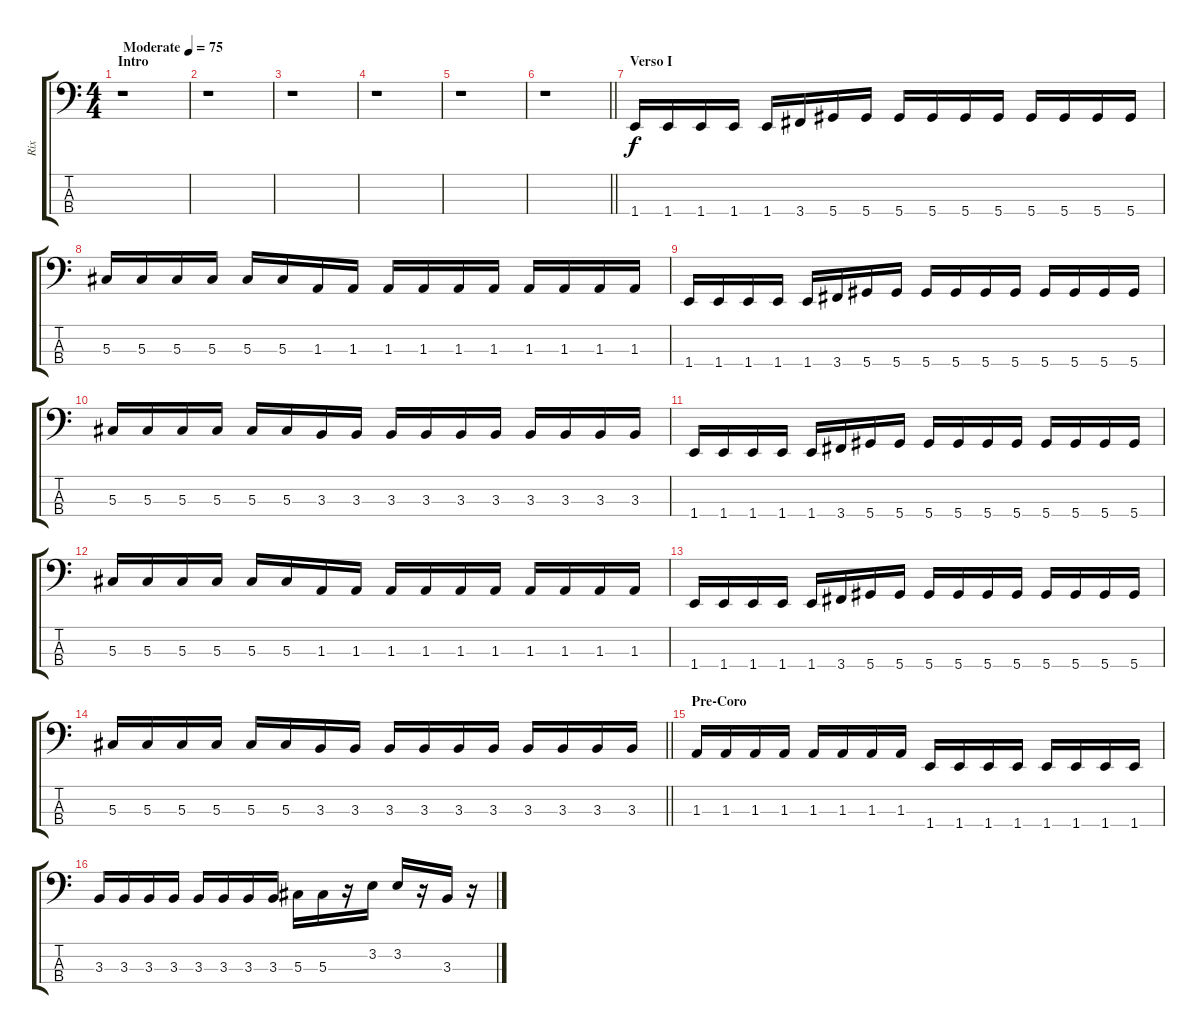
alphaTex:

\track ("Rix" "Rix") {instrument electricbasspick}
\staff {score tabs}
\tuning (Gb2 Db2 Ab1 Eb1) {hide}
\ts (4 4)
\section ("" "Intro")
\tempo (75 "Moderate")
\clef f4
\ks c
r.1{dy f instrument electricbasspick} |
r.1 |
r.1 |
r.1 |
r.1 |
\barLineRight lightlight
r.1 |
\section ("" "Verso I")
1.4.16 1.4.16 1.4.16 1.4.16 1.4.16 3.4.16 5.4.16 5.4.16 5.4.16 5.4.16 5.4.16 5.4.16 5.4.16 5.4.16 5.4.16 5.4.16 |
5.3.16 5.3.16 5.3.16 5.3.16 5.3.16 5.3.16 1.3.16 1.3.16 1.3.16 1.3.16 1.3.16 1.3.16 1.3.16 1.3.16 1.3.16 1.3.16 |
1.4.16 1.4.16 1.4.16 1.4.16 1.4.16 3.4.16 5.4.16 5.4.16 5.4.16 5.4.16 5.4.16 5.4.16 5.4.16 5.4.16 5.4.16 5.4.16 |
5.3.16 5.3.16 5.3.16 5.3.16 5.3.16 5.3.16 3.3.16 3.3.16 3.3.16 3.3.16 3.3.16 3.3.16 3.3.16 3.3.16 3.3.16 3.3.16 |
1.4.16 1.4.16 1.4.16 1.4.16 1.4.16 3.4.16 5.4.16 5.4.16 5.4.16 5.4.16 5.4.16 5.4.16 5.4.16 5.4.16 5.4.16 5.4.16 |
5.3.16 5.3.16 5.3.16 5.3.16 5.3.16 5.3.16 1.3.16 1.3.16 1.3.16 1.3.16 1.3.16 1.3.16 1.3.16 1.3.16 1.3.16 1.3.16 |
1.4.16 1.4.16 1.4.16 1.4.16 1.4.16 3.4.16 5.4.16 5.4.16 5.4.16 5.4.16 5.4.16 5.4.16 5.4.16 5.4.16 5.4.16 5.4.16 |
\barLineRight lightlight
5.3.16 5.3.16 5.3.16 5.3.16 5.3.16 5.3.16 3.3.16 3.3.16 3.3.16 3.3.16 3.3.16 3.3.16 3.3.16 3.3.16 3.3.16 3.3.16 |
\section ("" "Pre-Coro")
1.3.16 1.3.16 1.3.16 1.3.16 1.3.16 1.3.16 1.3.16 1.3.16 1.4.16 1.4.16 1.4.16 1.4.16 1.4.16 1.4.16 1.4.16 1.4.16 |
3.3.16 3.3.16 3.3.16 3.3.16 3.3.16 3.3.16 3.3.16 3.3.16 5.3.16 5.3.16 r.16 3.2.16 3.2.16 r.16 3.3.16 r.16
